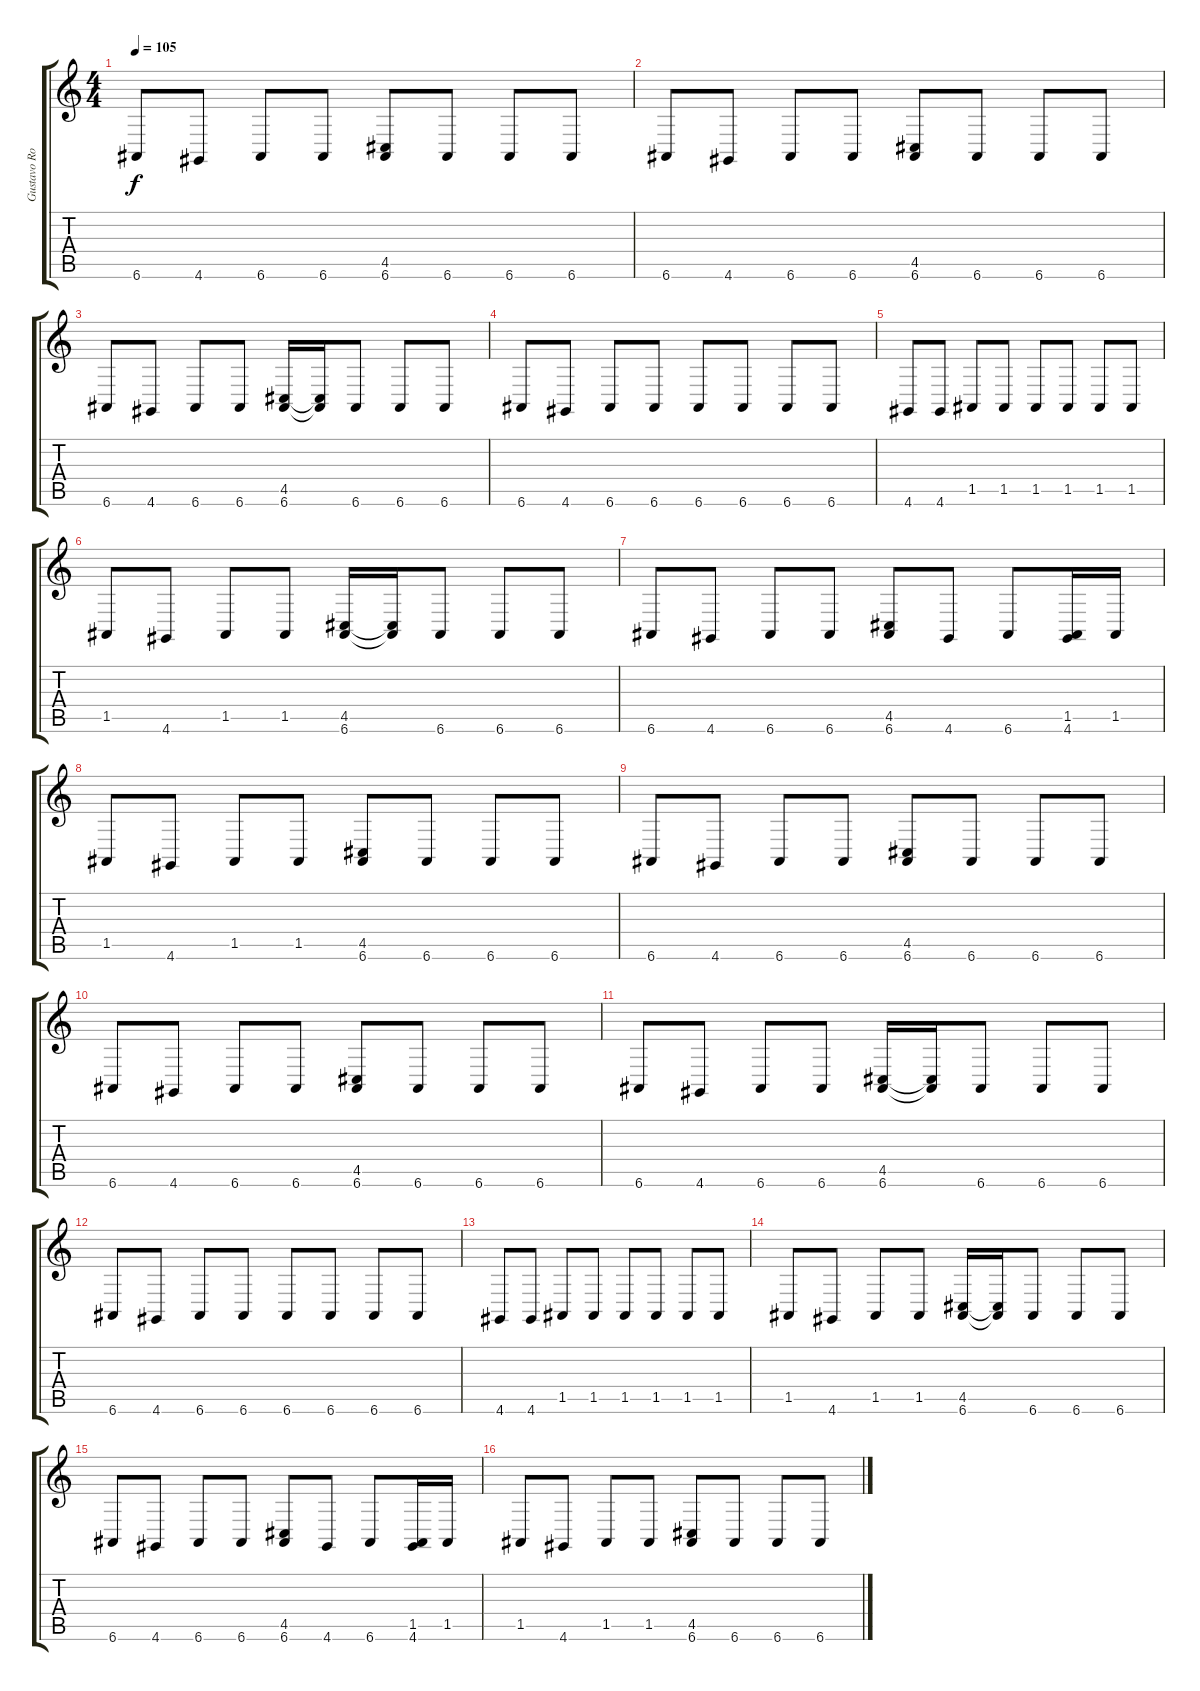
\track ("Gustavo Rowek" "Gustavo Ro") {instrument acousticgrandpiano}
\staff {score tabs}
\tuning (E4 B3 G3 D3 A2 E2) {hide}
\ts (4 4)
\tempo 105
\clef g2
\ks c
6.6.8{dy f} 4.6.8 6.6.8 6.6.8 (4.5 6.6).8 6.6.8 6.6.8 6.6.8 |
6.6.8 4.6.8 6.6.8 6.6.8 (4.5 6.6).8 6.6.8 6.6.8 6.6.8 |
6.6.8 4.6.8 6.6.8 6.6.8 (4.5 6.6).16 (4.5{t} 6.6{t}).16 6.6.8 6.6.8 6.6.8 |
6.6.8 4.6.8 6.6.8 6.6.8 6.6.8 6.6.8 6.6.8 6.6.8 |
4.6.8 4.6.8 1.5.8 1.5.8 1.5.8 1.5.8 1.5.8 1.5.8 |
1.5.8 4.6.8 1.5.8 1.5.8 (4.5 6.6).16 (4.5{t} 6.6{t}).16 6.6.8 6.6.8 6.6.8 |
6.6.8 4.6.8 6.6.8 6.6.8 (4.5 6.6).8 4.6.8 6.6.8 (1.5 4.6).16 1.5.16 |
1.5.8 4.6.8 1.5.8 1.5.8 (4.5 6.6).8 6.6.8 6.6.8 6.6.8 |
6.6.8 4.6.8 6.6.8 6.6.8 (4.5 6.6).8 6.6.8 6.6.8 6.6.8 |
6.6.8 4.6.8 6.6.8 6.6.8 (4.5 6.6).8 6.6.8 6.6.8 6.6.8 |
6.6.8 4.6.8 6.6.8 6.6.8 (4.5 6.6).16 (4.5{t} 6.6{t}).16 6.6.8 6.6.8 6.6.8 |
6.6.8 4.6.8 6.6.8 6.6.8 6.6.8 6.6.8 6.6.8 6.6.8 |
4.6.8 4.6.8 1.5.8 1.5.8 1.5.8 1.5.8 1.5.8 1.5.8 |
1.5.8 4.6.8 1.5.8 1.5.8 (4.5 6.6).16 (4.5{t} 6.6{t}).16 6.6.8 6.6.8 6.6.8 |
6.6.8 4.6.8 6.6.8 6.6.8 (4.5 6.6).8 4.6.8 6.6.8 (1.5 4.6).16 1.5.16 |
1.5.8 4.6.8 1.5.8 1.5.8 (4.5 6.6).8 6.6.8 6.6.8 6.6.8
